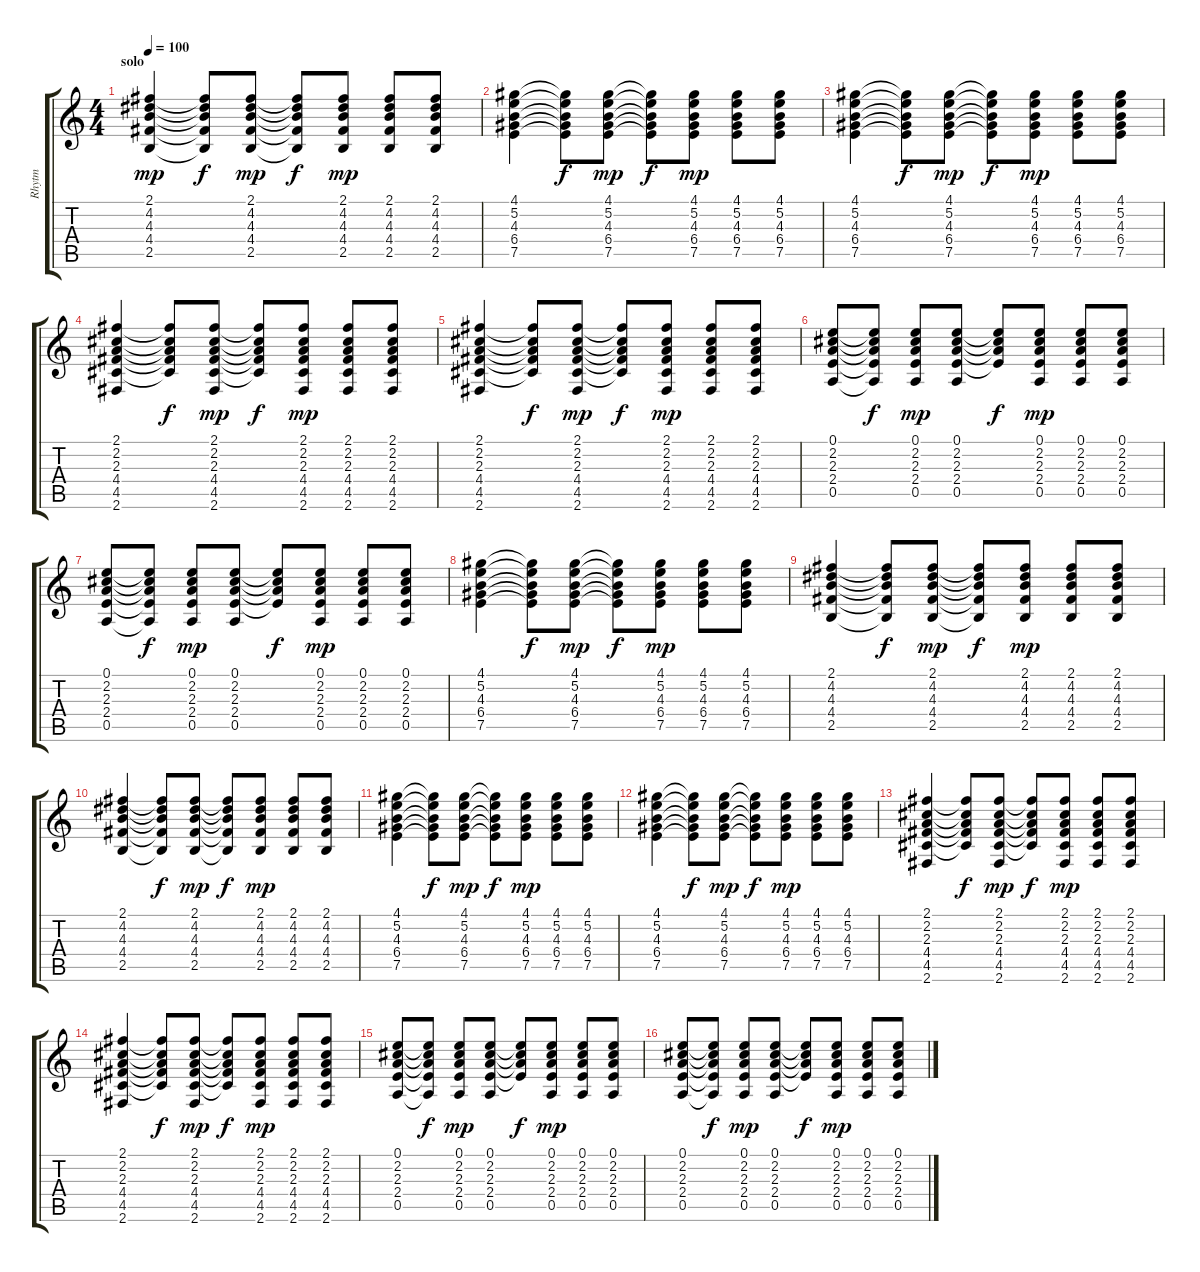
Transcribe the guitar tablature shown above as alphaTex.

\track ("Rhytm" "Rhytm") {instrument electricguitarjazz}
\staff {score tabs}
\tuning (E4 B3 G3 D3 A2 E2) {hide}
\ts (4 4)
\section ("" "solo")
\tempo 100
\clef g2
\ks c
(2.1 4.2 4.3 4.4 2.5).4{dy mp} (2.1{t} 4.2{t} 4.3{t} 4.4{t} 2.5{t}).8{dy f} (2.1 4.2 4.3 4.4 2.5).8{dy mp} (2.1{t} 4.2{t} 4.3{t} 4.4{t} 2.5{t}).8{dy f} (2.1 4.2 4.3 4.4 2.5).8{dy mp} (2.1 4.2 4.3 4.4 2.5).8 (2.1 4.2 4.3 4.4 2.5).8 |
(4.1 5.2 4.3 6.4 7.5).4 (4.1{t} 5.2{t} 4.3{t} 6.4{t} 7.5{t}).8{dy f} (4.1 5.2 4.3 6.4 7.5).8{dy mp} (4.1{t} 5.2{t} 4.3{t} 6.4{t} 7.5{t}).8{dy f} (4.1 5.2 4.3 6.4 7.5).8{dy mp} (4.1 5.2 4.3 6.4 7.5).8 (4.1 5.2 4.3 6.4 7.5).8 |
(4.1 5.2 4.3 6.4 7.5).4 (4.1{t} 5.2{t} 4.3{t} 6.4{t} 7.5{t}).8{dy f} (4.1 5.2 4.3 6.4 7.5).8{dy mp} (4.1{t} 5.2{t} 4.3{t} 6.4{t} 7.5{t}).8{dy f} (4.1 5.2 4.3 6.4 7.5).8{dy mp} (4.1 5.2 4.3 6.4 7.5).8 (4.1 5.2 4.3 6.4 7.5).8 |
(2.1 2.2 2.3 4.4 4.5 2.6).4 (2.1{t} 2.2{t} 2.3{t} 4.4{t} 4.5{t}).8{dy f} (2.1 2.2 2.3 4.4 4.5 2.6).8{dy mp} (2.1{t} 2.2{t} 2.3{t} 4.4{t} 4.5{t}).8{dy f} (2.1 2.2 2.3 4.4 4.5 2.6).8{dy mp} (2.1 2.2 2.3 4.4 4.5 2.6).8 (2.1 2.2 2.3 4.4 4.5 2.6).8 |
(2.1 2.2 2.3 4.4 4.5 2.6).4 (2.1{t} 2.2{t} 2.3{t} 4.4{t} 4.5{t}).8{dy f} (2.1 2.2 2.3 4.4 4.5 2.6).8{dy mp} (2.1{t} 2.2{t} 2.3{t} 4.4{t} 4.5{t}).8{dy f} (2.1 2.2 2.3 4.4 4.5 2.6).8{dy mp} (2.1 2.2 2.3 4.4 4.5 2.6).8 (2.1 2.2 2.3 4.4 4.5 2.6).8 |
(0.1 2.2 2.3 2.4 0.5).8 (0.1{t} 2.2{t} 2.3{t} 2.4{t} 0.5{t}).8{dy f} (0.1 2.2 2.3 2.4 0.5).8{dy mp} (0.1 2.2 2.3 2.4 0.5).8 (0.1{t} 2.2{t} 2.3{t} 2.4{t}).8{dy f} (0.1 2.2 2.3 2.4 0.5).8{dy mp} (0.1 2.2 2.3 2.4 0.5).8 (0.1 2.2 2.3 2.4 0.5).8 |
(0.1 2.2 2.3 2.4 0.5).8 (0.1{t} 2.2{t} 2.3{t} 2.4{t} 0.5{t}).8{dy f} (0.1 2.2 2.3 2.4 0.5).8{dy mp} (0.1 2.2 2.3 2.4 0.5).8 (0.1{t} 2.2{t} 2.3{t} 2.4{t}).8{dy f} (0.1 2.2 2.3 2.4 0.5).8{dy mp} (0.1 2.2 2.3 2.4 0.5).8 (0.1 2.2 2.3 2.4 0.5).8 |
(4.1 5.2 4.3 6.4 7.5).4 (4.1{t} 5.2{t} 4.3{t} 6.4{t} 7.5{t}).8{dy f} (4.1 5.2 4.3 6.4 7.5).8{dy mp} (4.1{t} 5.2{t} 4.3{t} 6.4{t} 7.5{t}).8{dy f} (4.1 5.2 4.3 6.4 7.5).8{dy mp} (4.1 5.2 4.3 6.4 7.5).8 (4.1 5.2 4.3 6.4 7.5).8 |
(2.1 4.2 4.3 4.4 2.5).4 (2.1{t} 4.2{t} 4.3{t} 4.4{t} 2.5{t}).8{dy f} (2.1 4.2 4.3 4.4 2.5).8{dy mp} (2.1{t} 4.2{t} 4.3{t} 4.4{t} 2.5{t}).8{dy f} (2.1 4.2 4.3 4.4 2.5).8{dy mp} (2.1 4.2 4.3 4.4 2.5).8 (2.1 4.2 4.3 4.4 2.5).8 |
(2.1 4.2 4.3 4.4 2.5).4 (2.1{t} 4.2{t} 4.3{t} 4.4{t} 2.5{t}).8{dy f} (2.1 4.2 4.3 4.4 2.5).8{dy mp} (2.1{t} 4.2{t} 4.3{t} 4.4{t} 2.5{t}).8{dy f} (2.1 4.2 4.3 4.4 2.5).8{dy mp} (2.1 4.2 4.3 4.4 2.5).8 (2.1 4.2 4.3 4.4 2.5).8 |
(4.1 5.2 4.3 6.4 7.5).4 (4.1{t} 5.2{t} 4.3{t} 6.4{t} 7.5{t}).8{dy f} (4.1 5.2 4.3 6.4 7.5).8{dy mp} (4.1{t} 5.2{t} 4.3{t} 6.4{t} 7.5{t}).8{dy f} (4.1 5.2 4.3 6.4 7.5).8{dy mp} (4.1 5.2 4.3 6.4 7.5).8 (4.1 5.2 4.3 6.4 7.5).8 |
(4.1 5.2 4.3 6.4 7.5).4 (4.1{t} 5.2{t} 4.3{t} 6.4{t} 7.5{t}).8{dy f} (4.1 5.2 4.3 6.4 7.5).8{dy mp} (4.1{t} 5.2{t} 4.3{t} 6.4{t} 7.5{t}).8{dy f} (4.1 5.2 4.3 6.4 7.5).8{dy mp} (4.1 5.2 4.3 6.4 7.5).8 (4.1 5.2 4.3 6.4 7.5).8 |
(2.1 2.2 2.3 4.4 4.5 2.6).4 (2.1{t} 2.2{t} 2.3{t} 4.4{t} 4.5{t}).8{dy f} (2.1 2.2 2.3 4.4 4.5 2.6).8{dy mp} (2.1{t} 2.2{t} 2.3{t} 4.4{t} 4.5{t}).8{dy f} (2.1 2.2 2.3 4.4 4.5 2.6).8{dy mp} (2.1 2.2 2.3 4.4 4.5 2.6).8 (2.1 2.2 2.3 4.4 4.5 2.6).8 |
(2.1 2.2 2.3 4.4 4.5 2.6).4 (2.1{t} 2.2{t} 2.3{t} 4.4{t} 4.5{t}).8{dy f} (2.1 2.2 2.3 4.4 4.5 2.6).8{dy mp} (2.1{t} 2.2{t} 2.3{t} 4.4{t} 4.5{t}).8{dy f} (2.1 2.2 2.3 4.4 4.5 2.6).8{dy mp} (2.1 2.2 2.3 4.4 4.5 2.6).8 (2.1 2.2 2.3 4.4 4.5 2.6).8 |
(0.1 2.2 2.3 2.4 0.5).8 (0.1{t} 2.2{t} 2.3{t} 2.4{t} 0.5{t}).8{dy f} (0.1 2.2 2.3 2.4 0.5).8{dy mp} (0.1 2.2 2.3 2.4 0.5).8 (0.1{t} 2.2{t} 2.3{t} 2.4{t}).8{dy f} (0.1 2.2 2.3 2.4 0.5).8{dy mp} (0.1 2.2 2.3 2.4 0.5).8 (0.1 2.2 2.3 2.4 0.5).8 |
(0.1 2.2 2.3 2.4 0.5).8 (0.1{t} 2.2{t} 2.3{t} 2.4{t} 0.5{t}).8{dy f} (0.1 2.2 2.3 2.4 0.5).8{dy mp} (0.1 2.2 2.3 2.4 0.5).8 (0.1{t} 2.2{t} 2.3{t} 2.4{t}).8{dy f} (0.1 2.2 2.3 2.4 0.5).8{dy mp} (0.1 2.2 2.3 2.4 0.5).8 (0.1 2.2 2.3 2.4 0.5).8
